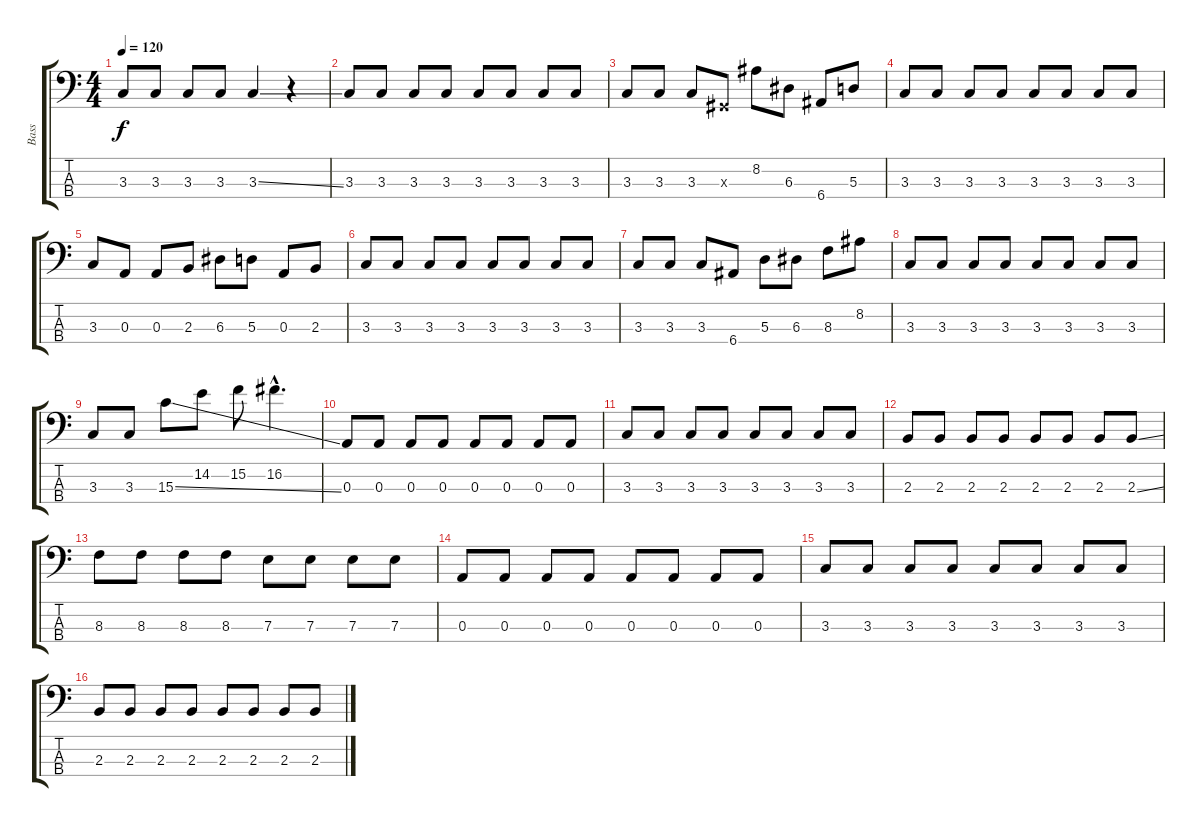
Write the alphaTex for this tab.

\track ("Bass" "Bass") {instrument electricbasspick}
\staff {score tabs}
\tuning (G2 D2 A1 E1) {hide}
\ts (4 4)
\tempo 120
\clef f4
\ks c
3.3.8{dy f} 3.3.8 3.3.8 3.3.8 3.3{ss}.4 r.4 |
3.3.8 3.3.8 3.3.8 3.3.8 3.3.8 3.3.8 3.3.8 3.3.8 |
3.3.8 3.3.8 3.3.8 -1.3{x}.8 8.2.8 6.3.8 6.4.8 5.3.8 |
3.3.8 3.3.8 3.3.8 3.3.8 3.3.8 3.3.8 3.3.8 3.3.8 |
3.3.8 0.3.8 0.3.8 2.3.8 6.3.8 5.3.8 0.3.8 2.3.8 |
3.3.8 3.3.8 3.3.8 3.3.8 3.3.8 3.3.8 3.3.8 3.3.8 |
3.3.8 3.3.8 3.3.8 6.4.8 5.3.8 6.3.8 8.3.8 8.2.8 |
3.3.8 3.3.8 3.3.8 3.3.8 3.3.8 3.3.8 3.3.8 3.3.8 |
3.3.8 3.3.8 15.3{ss}.8 14.2.8 15.2.8 16.2{hac}.4{d} |
0.3.8 0.3.8 0.3.8 0.3.8 0.3.8 0.3.8 0.3.8 0.3.8 |
3.3.8 3.3.8 3.3.8 3.3.8 3.3.8 3.3.8 3.3.8 3.3.8 |
2.3.8 2.3.8 2.3.8 2.3.8 2.3.8 2.3.8 2.3.8 2.3{ss}.8 |
8.3.8 8.3.8 8.3.8 8.3.8 7.3.8 7.3.8 7.3.8 7.3.8 |
0.3.8 0.3.8 0.3.8 0.3.8 0.3.8 0.3.8 0.3.8 0.3.8 |
3.3.8 3.3.8 3.3.8 3.3.8 3.3.8 3.3.8 3.3.8 3.3.8 |
2.3.8 2.3.8 2.3.8 2.3.8 2.3.8 2.3.8 2.3.8 2.3{ss}.8
